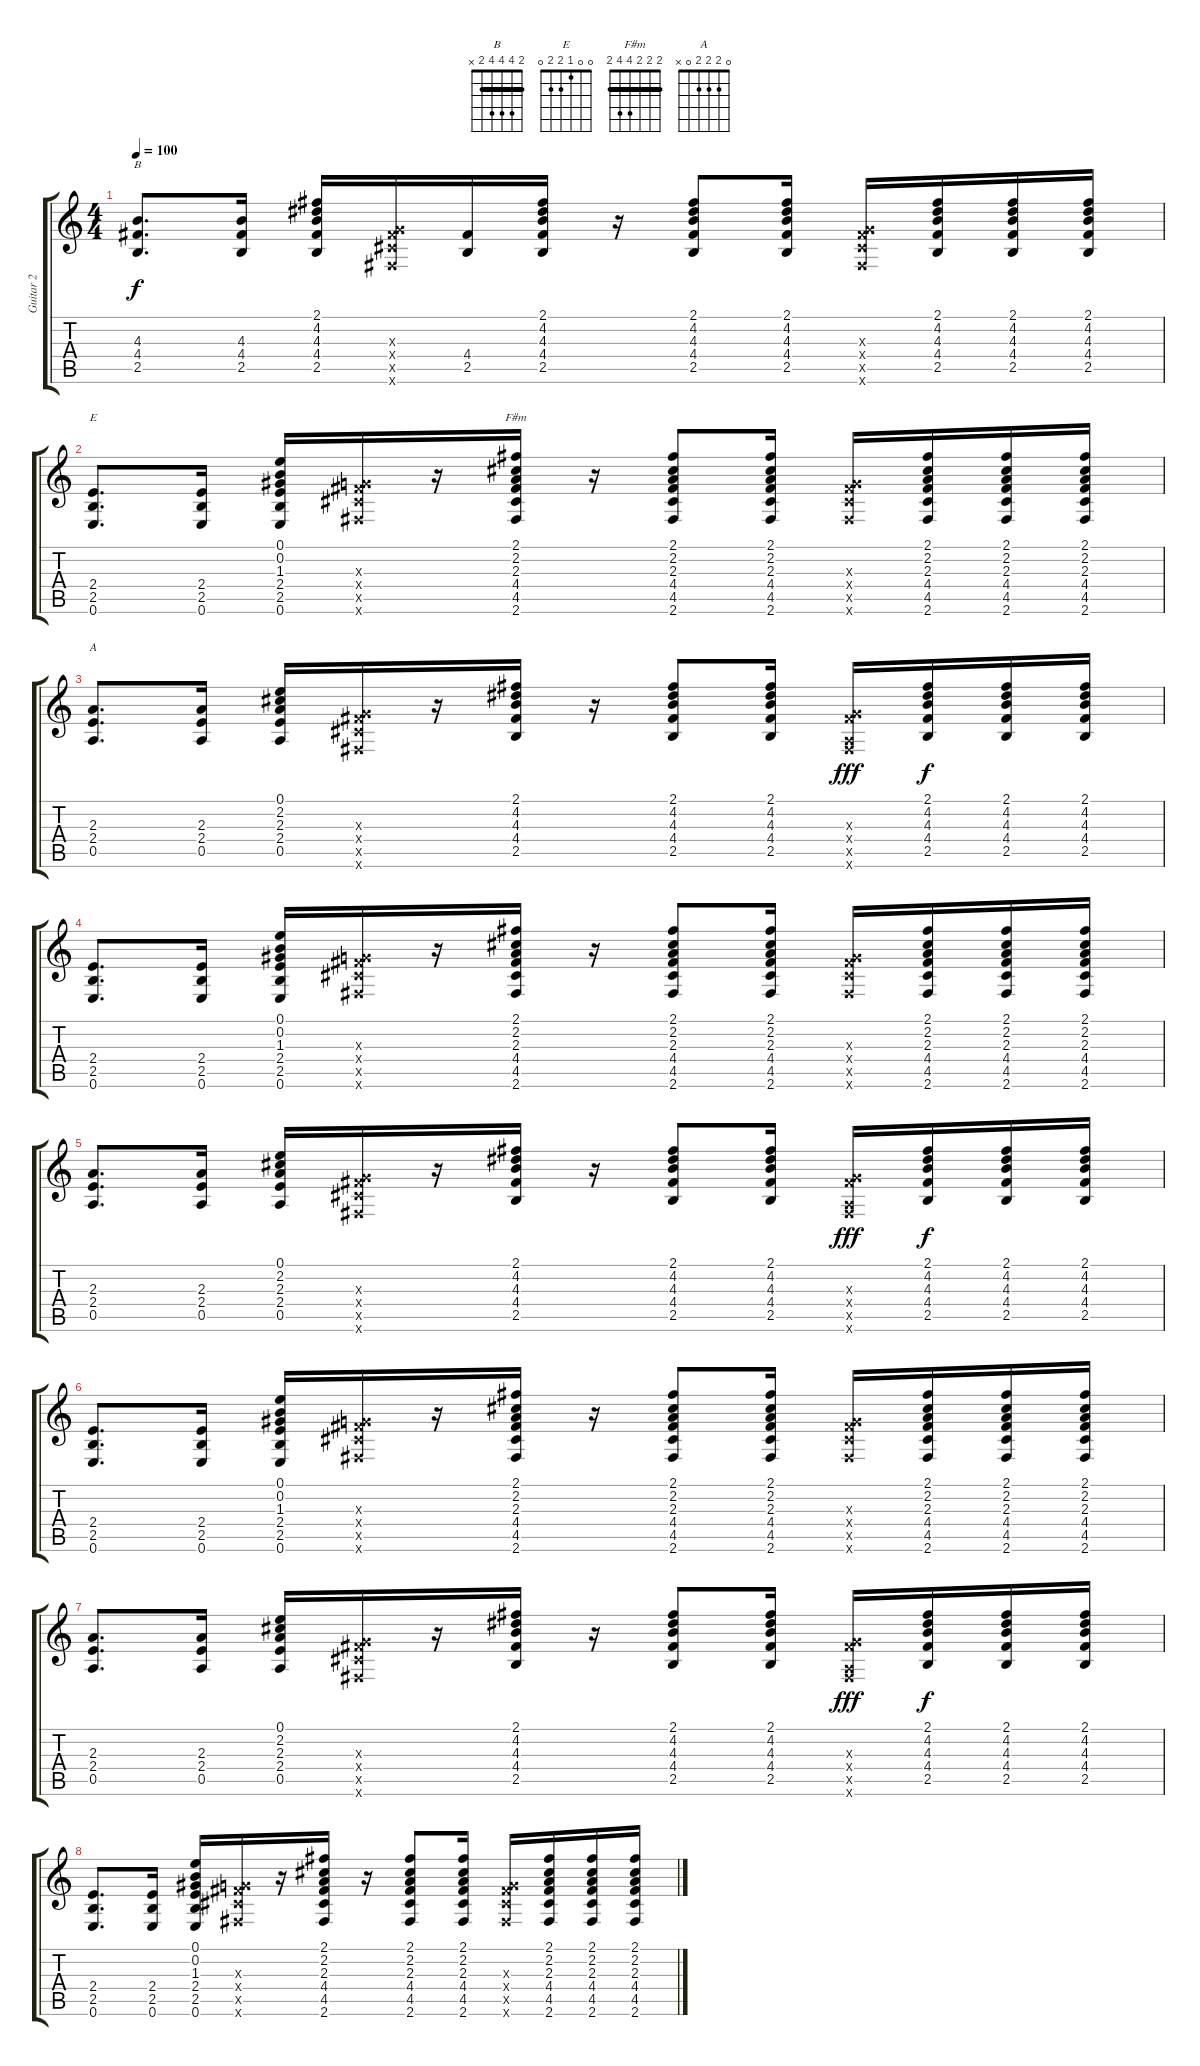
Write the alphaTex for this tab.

\track ("Guitar 2" "Guitar 2") {instrument acousticguitarsteel}
\staff {score tabs}
\tuning (E4 B3 G3 D3 A2 E2) {hide}
\chord ("B" 2 4 4 4 2 x) {barre 2}
\chord ("E" 0 0 1 2 2 0)
\chord ("F#m" 2 2 2 4 4 2) {barre 2}
\chord ("A" 0 2 2 2 0 x)
\ts (4 4)
\tempo 100
\clef g2
\ks c
(4.3 4.4 2.5).8{d ch "B" dy f} (4.3 4.4 2.5).16 (2.1 4.2 4.3 4.4 2.5).16 (0.3{x} 4.4{x} 4.5{x} 2.6{x}).16 (4.4 2.5).16 (2.1 4.2 4.3 4.4 2.5).16 r.16 (2.1 4.2 4.3 4.4 2.5).8 (2.1 4.2 4.3 4.4 2.5).16 (0.3{x} 4.4{x} 4.5{x} 2.6{x}).16 (2.1 4.2 4.3 4.4 2.5).16 (2.1 4.2 4.3 4.4 2.5).16 (2.1 4.2 4.3 4.4 2.5).16 |
(2.4 2.5 0.6).8{d ch "E"} (2.4 2.5 0.6).16 (0.1 0.2 1.3 2.4 2.5 0.6).16 (0.3{x} 4.4{x} 4.5{x} 2.6{x}).16 r.16 (2.1 2.2 2.3 4.4 4.5 2.6).16{ch "F#m"} r.16 (2.1 2.2 2.3 4.4 4.5 2.6).8 (2.1 2.2 2.3 4.4 4.5 2.6).16 (0.3{x} 4.4{x} 4.5{x} 2.6{x}).16 (2.1 2.2 2.3 4.4 4.5 2.6).16 (2.1 2.2 2.3 4.4 4.5 2.6).16 (2.1 2.2 2.3 4.4 4.5 2.6).16 |
(2.3 2.4 0.5).8{d ch "A"} (2.3 2.4 0.5).16 (0.1 2.2 2.3 2.4 0.5).16 (0.3{x} 4.4{x} 4.5{x} 2.6{x}).16 r.16 (2.1 4.2 4.3 4.4 2.5).16 r.16 (2.1 4.2 4.3 4.4 2.5).8 (2.1 4.2 4.3 4.4 2.5).16 (0.3{x} 4.4{x} 0.5{x} 2.6{x}).16{dy fff} (2.1 4.2 4.3 4.4 2.5).16{dy f} (2.1 4.2 4.3 4.4 2.5).16 (2.1 4.2 4.3 4.4 2.5).16 |
(2.4 2.5 0.6).8{d} (2.4 2.5 0.6).16 (0.1 0.2 1.3 2.4 2.5 0.6).16 (0.3{x} 4.4{x} 4.5{x} 2.6{x}).16 r.16 (2.1 2.2 2.3 4.4 4.5 2.6).16 r.16 (2.1 2.2 2.3 4.4 4.5 2.6).8 (2.1 2.2 2.3 4.4 4.5 2.6).16 (0.3{x} 4.4{x} 4.5{x} 2.6{x}).16 (2.1 2.2 2.3 4.4 4.5 2.6).16 (2.1 2.2 2.3 4.4 4.5 2.6).16 (2.1 2.2 2.3 4.4 4.5 2.6).16 |
(2.3 2.4 0.5).8{d} (2.3 2.4 0.5).16 (0.1 2.2 2.3 2.4 0.5).16 (0.3{x} 4.4{x} 4.5{x} 2.6{x}).16 r.16 (2.1 4.2 4.3 4.4 2.5).16 r.16 (2.1 4.2 4.3 4.4 2.5).8 (2.1 4.2 4.3 4.4 2.5).16 (0.3{x} 4.4{x} 0.5{x} 2.6{x}).16{dy fff} (2.1 4.2 4.3 4.4 2.5).16{dy f} (2.1 4.2 4.3 4.4 2.5).16 (2.1 4.2 4.3 4.4 2.5).16 |
(2.4 2.5 0.6).8{d} (2.4 2.5 0.6).16 (0.1 0.2 1.3 2.4 2.5 0.6).16 (0.3{x} 4.4{x} 4.5{x} 2.6{x}).16 r.16 (2.1 2.2 2.3 4.4 4.5 2.6).16 r.16 (2.1 2.2 2.3 4.4 4.5 2.6).8 (2.1 2.2 2.3 4.4 4.5 2.6).16 (0.3{x} 4.4{x} 4.5{x} 2.6{x}).16 (2.1 2.2 2.3 4.4 4.5 2.6).16 (2.1 2.2 2.3 4.4 4.5 2.6).16 (2.1 2.2 2.3 4.4 4.5 2.6).16 |
(2.3 2.4 0.5).8{d} (2.3 2.4 0.5).16 (0.1 2.2 2.3 2.4 0.5).16 (0.3{x} 4.4{x} 4.5{x} 2.6{x}).16 r.16 (2.1 4.2 4.3 4.4 2.5).16 r.16 (2.1 4.2 4.3 4.4 2.5).8 (2.1 4.2 4.3 4.4 2.5).16 (0.3{x} 4.4{x} 0.5{x} 2.6{x}).16{dy fff} (2.1 4.2 4.3 4.4 2.5).16{dy f} (2.1 4.2 4.3 4.4 2.5).16 (2.1 4.2 4.3 4.4 2.5).16 |
(2.4 2.5 0.6).8{d} (2.4 2.5 0.6).16 (0.1 0.2 1.3 2.4 2.5 0.6).16 (0.3{x} 4.4{x} 4.5{x} 2.6{x}).16 r.16 (2.1 2.2 2.3 4.4 4.5 2.6).16 r.16 (2.1 2.2 2.3 4.4 4.5 2.6).8 (2.1 2.2 2.3 4.4 4.5 2.6).16 (0.3{x} 4.4{x} 4.5{x} 2.6{x}).16 (2.1 2.2 2.3 4.4 4.5 2.6).16 (2.1 2.2 2.3 4.4 4.5 2.6).16 (2.1 2.2 2.3 4.4 4.5 2.6).16
